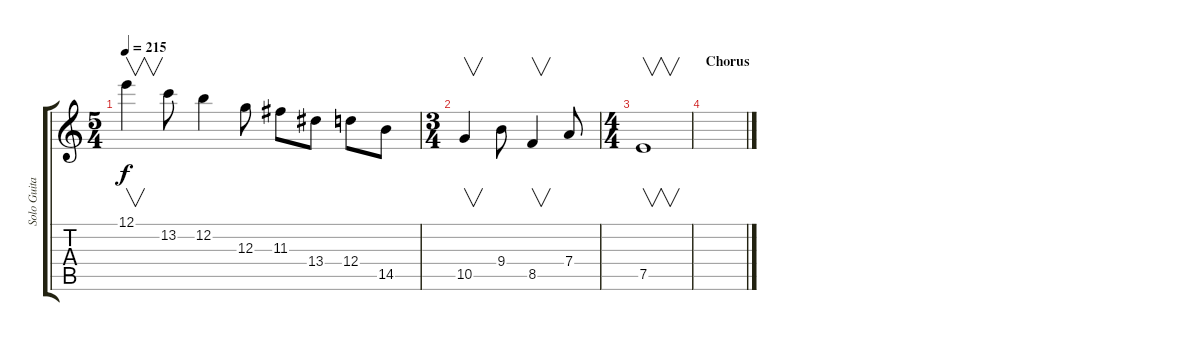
\track ("Solo Guitar" "Solo Guita") {instrument distortionguitar}
\staff {score tabs}
\tuning (E4 B3 G3 D3 A2 E2) {hide}
\ts (5 4)
\tempo 215
\clef g2
\ks c
12.1.4{v dy f} 13.2.8 12.2.4 12.3.8 11.3.8 13.4.8 12.4.8 14.5.8 |
\ts (3 4)
10.5.4{v} 9.4.8 8.5.4{v} 7.4.8 |
\ts (4 4)
7.5.1{v} |
\section ("" "Chorus")
